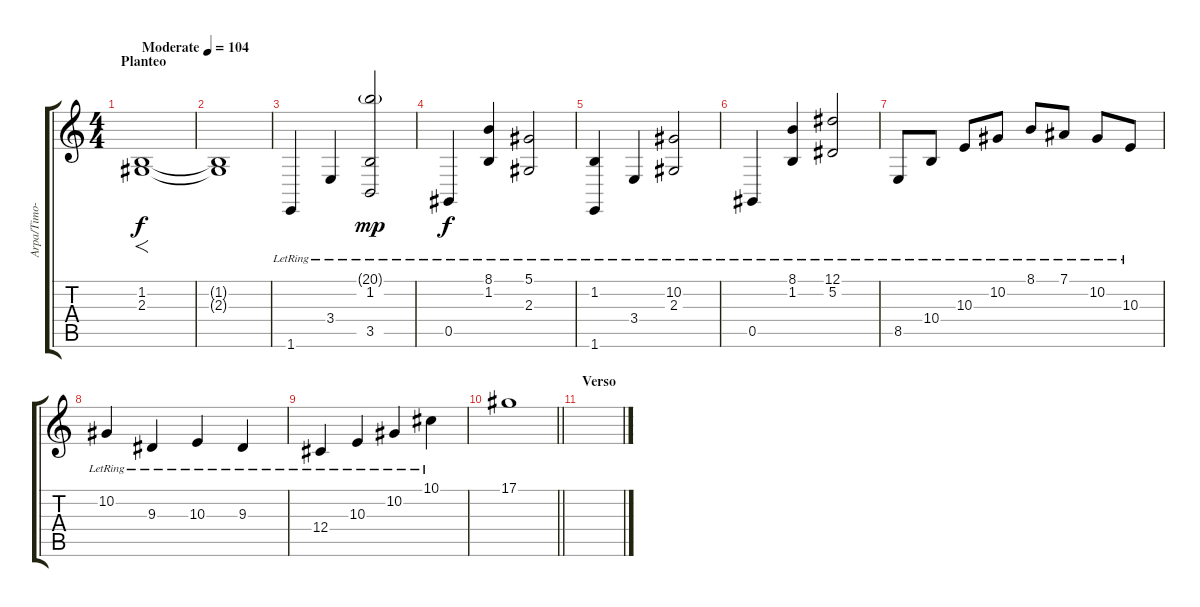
\track ("Arpa/Timo-Timo (Guitarra)" "Arpa/Timo-") {instrument seashore}
\staff {score tabs}
\tuning (Eb4 Bb3 Gb3 Db3 Ab2 Eb2) {hide}
\ts (4 4)
\section ("" "Planteo")
\tempo (104 "Moderate")
\clef g2
\ks c
(1.2 2.3).1{f dy f instrument seashore} |
(1.2{t} 2.3{t}).1 |
1.6{lr}.4{instrument orchestralharp} 3.4{lr}.4 (20.1{g} 1.2{lr} 3.5{lr}).2{dy mp} |
0.5{lr}.4{dy f instrument orchestralharp} (8.1{lr} 1.2{lr}).4 (5.1{lr} 2.3).2 |
(1.2 1.6{lr}).4{instrument orchestralharp} 3.4{lr}.4 (10.2{lr} 2.3{lr}).2 |
0.5{lr}.4{instrument orchestralharp} (8.1{lr} 1.2{lr}).4 (12.1{lr} 5.2).2 |
8.5{lr}.8 10.4{lr}.8 10.3{lr}.8 10.2{lr}.8 8.1{lr}.8 7.1{lr}.8 10.2{lr}.8 10.3{lr}.8 |
10.2{lr}.4 9.3{lr}.4 10.3{lr}.4 9.3{lr}.4 |
12.4{lr}.4 10.3{lr}.4 10.2{lr}.4 10.1{lr}.4 |
\barLineRight lightlight
17.1.1 |
\section ("" "Verso ")
